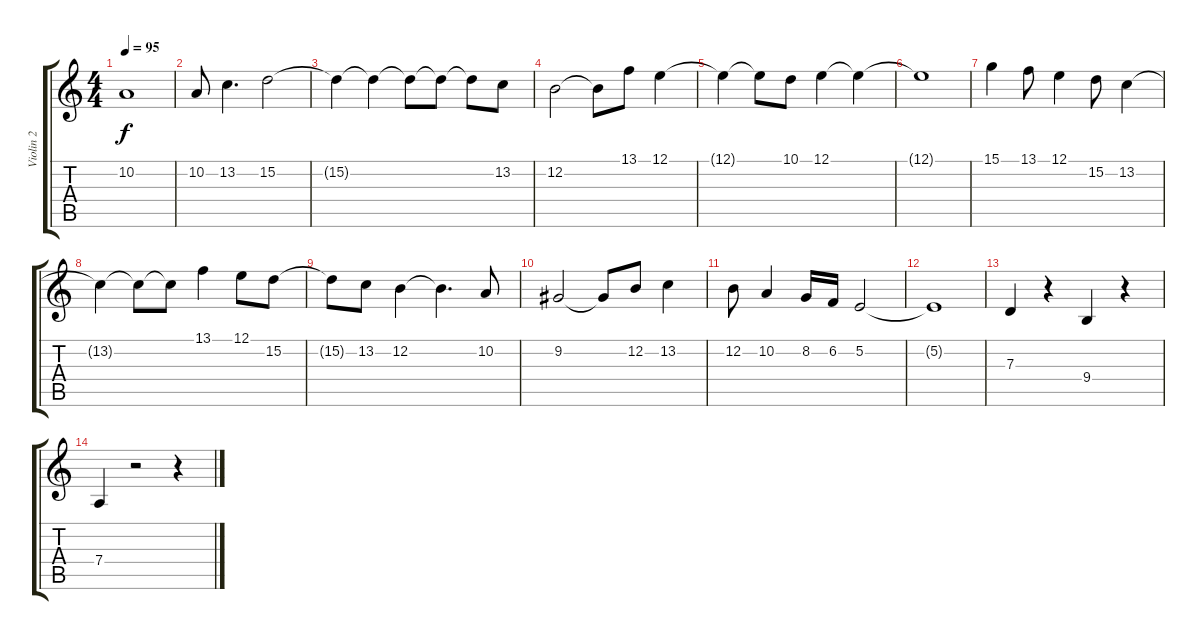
\track ("Violin 2" "Violin 2") {instrument violin}
\staff {score tabs}
\tuning (E4 B3 G3 D3 A2 E2) {hide}
\ts (4 4)
\tempo 95
\clef g2
\ks c
10.2.1{dy f} |
10.2.8 13.2.4{d} 15.2.2 |
15.2{t}.4 15.2{t}.4 15.2{t}.8 15.2{t}.8 15.2{t}.8 13.2.8 |
12.2.2 12.2{t}.8 13.1.8 12.1.4 |
12.1{t}.4 12.1{t}.8 10.1.8 12.1.4 12.1{t}.4 |
12.1{t}.1 |
15.1.4 13.1.8 12.1.4 15.2.8 13.2.4 |
13.2{t}.4 13.2{t}.8 13.2{t}.8 13.1.4 12.1.8 15.2.8 |
15.2{t}.8 13.2.8 12.2.4 12.2{t}.4{d} 10.2.8 |
9.2.2 9.2{t}.8 12.2.8 13.2.4 |
12.2.8 10.2.4 8.2.16 6.2.16 5.2.2 |
5.2{t}.1 |
7.3.4 r.4 9.4.4 r.4 |
7.4.4 r.2 r.4
